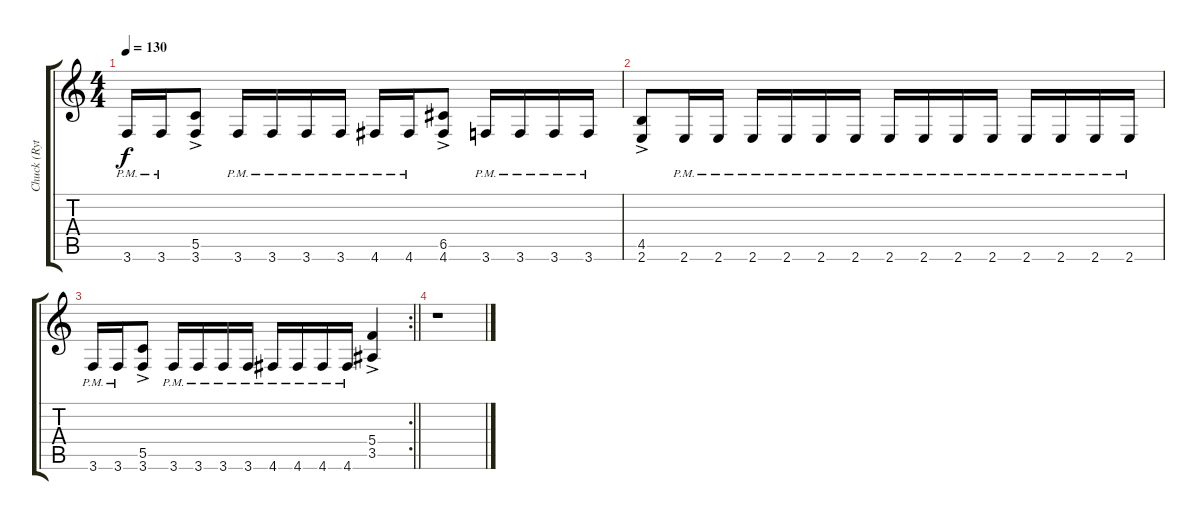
\track ("Chuck (Rythm)" "Chuck (Ryt") {instrument distortionguitar}
\staff {score tabs}
\tuning (D4 A3 F3 C3 G2 D2) {hide}
\ts (4 4)
\tempo 130
\clef g2
\ks c
3.6{pm}.16{dy f} 3.6{pm}.16 (5.5 3.6{ac}).8 3.6{pm}.16 3.6{pm}.16 3.6{pm}.16 3.6{pm}.16 4.6{pm}.16 4.6{pm}.16 (6.5{ac} 4.6{ac}).8 3.6{pm}.16 3.6{pm}.16 3.6{pm}.16 3.6{pm}.16 |
(4.5{ac} 2.6{ac}).8 2.6{pm}.16 2.6{pm}.16 2.6{pm}.16 2.6{pm}.16 2.6{pm}.16 2.6{pm}.16 2.6{pm}.16 2.6{pm}.16 2.6{pm}.16 2.6{pm}.16 2.6{pm}.16 2.6{pm}.16 2.6{pm}.16 2.6{pm}.16 |
\rc 2
\barLineRight lightlight
3.6{pm}.16 3.6{pm}.16 (5.5{ac} 3.6{ac}).8 3.6{pm}.16 3.6{pm}.16 3.6{pm}.16 3.6{pm}.16 4.6{pm}.16 4.6{pm}.16 4.6{pm}.16 4.6{pm}.16 (5.4{ac} 3.5{ac}).4 |
r.1
